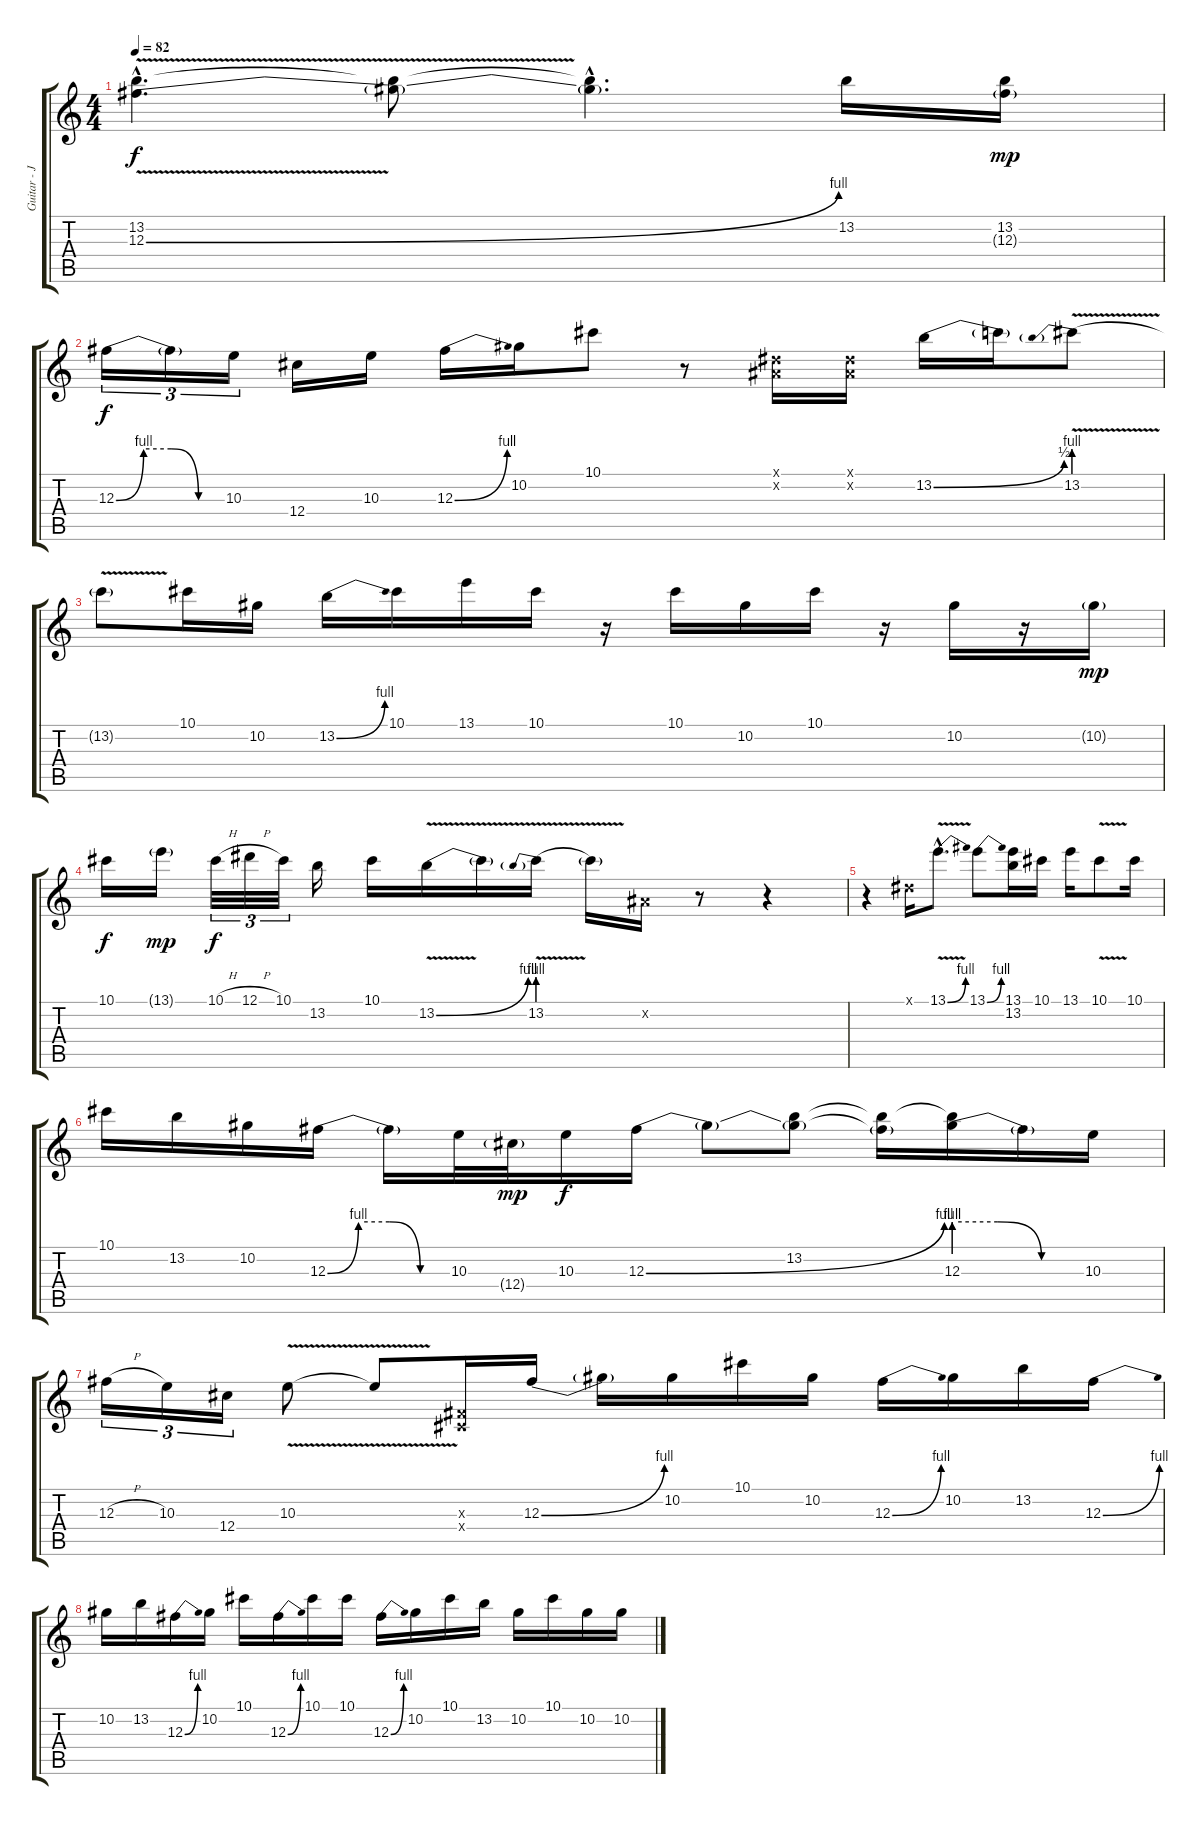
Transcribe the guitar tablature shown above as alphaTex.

\track ("Guitar - Jimi" "Guitar - J") {instrument distortionguitar}
\staff {score tabs}
\tuning (Eb4 Bb3 Gb3 Db3 Ab2 Eb2) {hide}
\ts (4 4)
\tempo 82
\clef g2
\ks c
(13.2{hac} 12.3{be (bend 0 0 60 4) v hac}).4{d dy f} (13.2{t} 12.3{t}).8 (13.2{hac t} 12.3{hac t}).4{d} 13.2.16 (13.2 12.3{g}).16{dy mp} |
12.3{be (custom 0 0 15 4 30 4 45 0 60 0)}.16{tu (3 2) dy f} 12.3{t}.16{tu (3 2)} 10.3.16{tu (3 2)} 12.4.16 10.3.16 12.3{be (bend 0 0 60 4)}.16 10.2.16 10.1.8 r.8 (0.1{x} 0.2{x}).16 (0.1{x} 0.2{x}).16 13.2{be (bend 0 0 60 2)}.16 13.2{t}.16 13.2{be (prebend 0 4 60 4) v}.8 |
13.2{t}.8 10.1.16 10.2.16 13.2{be (bend 0 0 60 4)}.16 10.1.16 13.1.16 10.1.16 r.16 10.1.16 10.2.16 10.1.16 r.16 10.2.16 r.16 10.2{g}.16{dy mp} |
10.1.16{dy f} 13.1{g}.16{dy mp} 10.1{h}.32{tu (3 2) dy f} 12.1{h}.32{tu (3 2)} 10.1.32{tu (3 2)} 13.2.16 10.1.16 13.2{be (bend 0 0 60 4) v}.16 13.2{t}.16 13.2{be (prebend 0 4 60 4) v}.16 13.2{t}.16 0.2{x}.16 r.8 r.4 |
r.4 0.1{x}.16 13.1{be (bend 0 0 60 4) v hac}.8{d} 13.1{be (bend 0 0 60 4)}.8 (13.1 13.2).16 10.1.16 13.1.16 10.1{v}.8 10.1.16 |
10.1.16 13.2.16 10.2.16 12.3{be (custom 0 0 15 4 30 4 45 0 60 0)}.16 12.3{t}.16 10.3.32 12.4{g}.32{dy mp} 10.3.16{dy f} 12.3{be (bend 0 0 60 4)}.16 12.3{t}.8 (13.2 12.3{t}).8 (13.2{t} 12.3{t}).16 (13.2{t} 12.3{be (custom 0 4 20 4 40 0 60 0)}).16 12.3{t}.16 10.3.16 |
12.3{h}.16{tu (3 2)} 10.3.16{tu (3 2)} 12.4.16{tu (3 2)} 10.3{v}.8 10.3{t}.8 (0.3{x} 0.4{x}).16 12.3{be (bend 0 0 60 4)}.16 12.3{t}.16 10.2.16 10.1.16 10.2.16 12.3{be (bend 0 0 60 4)}.16 10.2.16 13.2.16 12.3{be (bend 0 0 60 4)}.16 |
10.2.16 13.2.16 12.3{be (bend 0 0 60 4)}.16 10.2.16 10.1.16 12.3{be (bend 0 0 60 4)}.16 10.1.16 10.1.16 12.3{be (bend 0 0 60 4)}.16 10.2.16 10.1.16 13.2.16 10.2.16 10.1.16 10.2.16 10.2{h}.16
